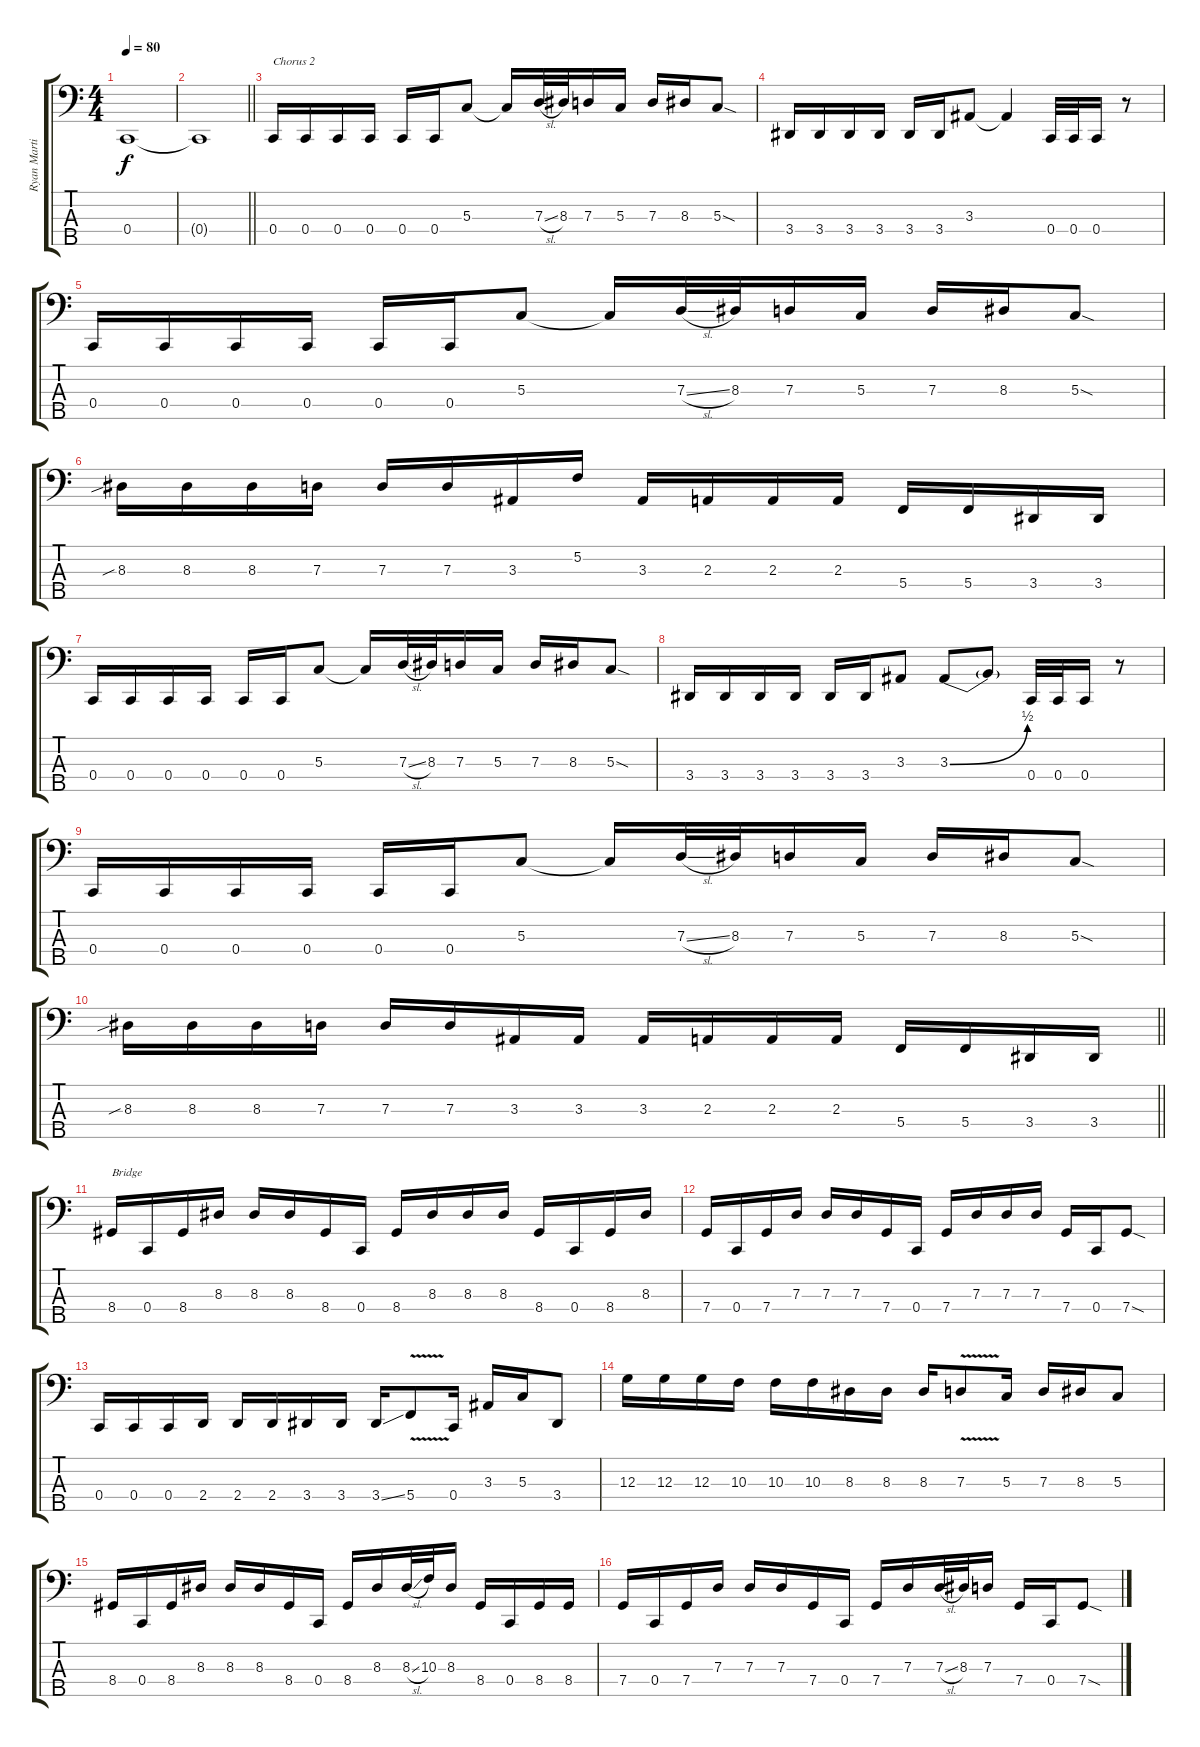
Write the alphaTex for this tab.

\track ("Ryan Martinie" "Ryan Marti") {instrument electricbassfinger}
\staff {score tabs}
\tuning (F2 C2 G1 C1 G0) {hide}
\ts (4 4)
\tempo 80
\clef f4
\ks c
0.4.1{dy f} |
\barLineRight lightlight
0.4{t}.1 |
0.4.16{txt "Chorus 2"} 0.4.16 0.4.16 0.4.16 0.4.16 0.4.16 5.3.8 5.3{t}.16 7.3{sl}.32 8.3.32 7.3.16 5.3.16 7.3.16 8.3.16 5.3{sod}.8 |
3.4.16 3.4.16 3.4.16 3.4.16 3.4.16 3.4.16 3.3.8 3.3{t}.4 0.4.32 0.4.32 0.4.16 r.8 |
0.4.16 0.4.16 0.4.16 0.4.16 0.4.16 0.4.16 5.3.8 5.3{t}.16 7.3{sl}.32 8.3.32 7.3.16 5.3.16 7.3.16 8.3.16 5.3{sod}.8 |
8.3{sib}.16 8.3.16 8.3.16 7.3.16 7.3.16 7.3.16 3.3.16 5.2.16 3.3.16 2.3.16 2.3.16 2.3.16 5.4.16 5.4.16 3.4.16 3.4.16 |
0.4.16 0.4.16 0.4.16 0.4.16 0.4.16 0.4.16 5.3.8 5.3{t}.16 7.3{sl}.32 8.3.32 7.3.16 5.3.16 7.3.16 8.3.16 5.3{sod}.8 |
3.4.16 3.4.16 3.4.16 3.4.16 3.4.16 3.4.16 3.3.8 3.3{be (bend 0 0 60 2)}.8 3.3{t}.8 0.4.32 0.4.32 0.4.16 r.8 |
0.4.16 0.4.16 0.4.16 0.4.16 0.4.16 0.4.16 5.3.8 5.3{t}.16 7.3{sl}.32 8.3.32 7.3.16 5.3.16 7.3.16 8.3.16 5.3{sod}.8 |
\barLineRight lightlight
8.3{sib}.16 8.3.16 8.3.16 7.3.16 7.3.16 7.3.16 3.3.16 3.3.16 3.3.16 2.3.16 2.3.16 2.3.16 5.4.16 5.4.16 3.4.16 3.4.16 |
8.4.16{txt "Bridge"} 0.4.16 8.4.16 8.3.16 8.3.16 8.3.16 8.4.16 0.4.16 8.4.16 8.3.16 8.3.16 8.3.16 8.4.16 0.4.16 8.4.16 8.3.16 |
7.4.16 0.4.16 7.4.16 7.3.16 7.3.16 7.3.16 7.4.16 0.4.16 7.4.16 7.3.16 7.3.16 7.3.16 7.4.16 0.4.16 7.4{sod}.8 |
0.4.16 0.4.16 0.4.16 2.4.16 2.4.16 2.4.16 3.4.16 3.4.16 3.4{ss}.16 5.4{v}.8 0.4.16 3.3.16 5.3.16 3.4.8 |
12.3.16 12.3.16 12.3.16 10.3.16 10.3.16 10.3.16 8.3.16 8.3.16 8.3.16 7.3{v}.8 5.3.16 7.3.16 8.3.16 5.3.8 |
8.4.16 0.4.16 8.4.16 8.3.16 8.3.16 8.3.16 8.4.16 0.4.16 8.4.16 8.3.16 8.3{sl}.32 10.3.32 8.3.16 8.4.16 0.4.16 8.4.16 8.4.16 |
7.4.16 0.4.16 7.4.16 7.3.16 7.3.16 7.3.16 7.4.16 0.4.16 7.4.16 7.3.16 7.3{sl}.32 8.3.32 7.3.16 7.4.16 0.4.16 7.4{sod}.8
